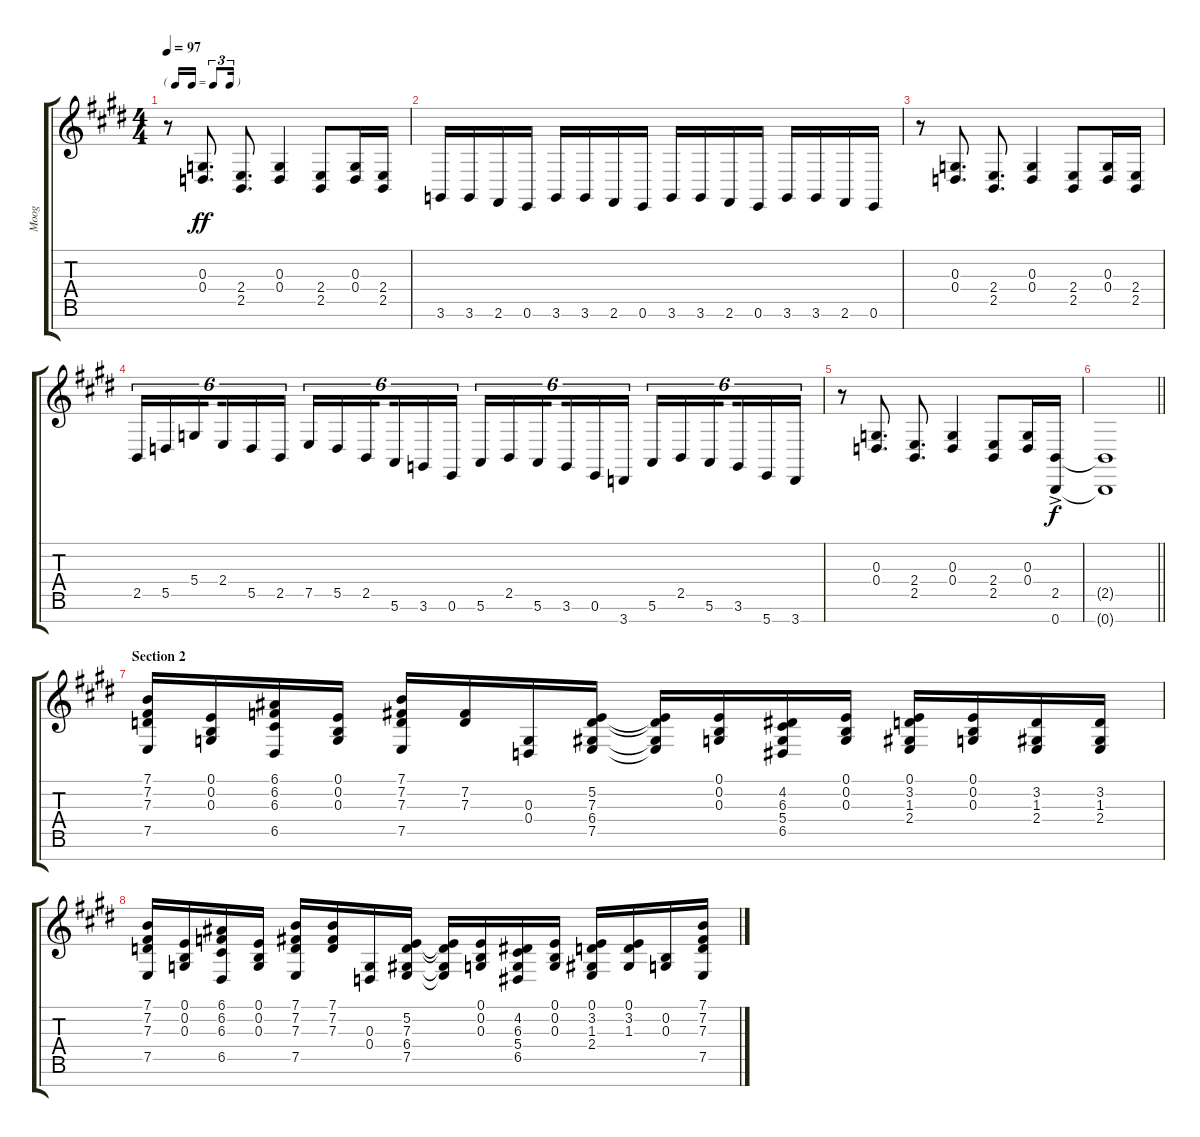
\track ("Moog" "Moog") {instrument clavinet}
\staff {score tabs}
\tuning (E4 B3 G3 D3 A2 E2 B1) {hide}
\ts (4 4)
\tf triplet16th
\tempo 97
\clef g2
\ks c#minor
r.8{dy ff} (0.3 0.4).8{d} (2.4 2.5).8{d} (0.3 0.4).4 (2.4 2.5).8 (0.3 0.4).16 (2.4 2.5).16 |
\ks e
3.6.16 3.6.16 2.6.16 0.6.16 3.6.16 3.6.16 2.6.16 0.6.16 3.6.16 3.6.16 2.6.16 0.6.16 3.6.16 3.6.16 2.6.16 0.6.16 |
\ks c#minor
r.8 (0.3 0.4).8{d} (2.4 2.5).8{d} (0.3 0.4).4 (2.4 2.5).8 (0.3 0.4).16 (2.4 2.5).16 |
2.5.16{tu (6 4)} 5.5.16{tu (6 4)} 5.4.16{tu (6 4) beam splitsecondary} 2.4.16{tu (6 4)} 5.5.16{tu (6 4)} 2.5.16{tu (6 4)} 7.5.16{tu (6 4)} 5.5.16{tu (6 4)} 2.5.16{tu (6 4) beam splitsecondary} 5.6.16{tu (6 4)} 3.6.16{tu (6 4)} 0.6.16{tu (6 4)} 5.6.16{tu (6 4)} 2.5.16{tu (6 4)} 5.6.16{tu (6 4) beam splitsecondary} 3.6.16{tu (6 4)} 0.6.16{tu (6 4)} 3.7.16{tu (6 4)} 5.6.16{tu (6 4)} 2.5.16{tu (6 4)} 5.6.16{tu (6 4) beam splitsecondary} 3.6.16{tu (6 4)} 5.7.16{tu (6 4)} 3.7.16{tu (6 4)} |
\ks e
r.8 (0.3 0.4).8{d} (2.4 2.5).8{d} (0.3 0.4).4 (2.4 2.5).8 (0.3 0.4).16 (2.5{ac} 0.7).16{dy f} |
\barLineRight lightlight
(2.5{t} 0.7{t}).1 |
\section ("" "Section 2")
\ks c#minor
(7.1 7.2 7.3 7.5).16 (0.1 0.2 0.3).16 (6.1 6.2 6.3 6.5).16 (0.1 0.2 0.3).16 (7.1 7.2 7.3 7.5).16 (7.2 7.3).16 (0.3 0.4).16 (5.2 7.3 6.4 7.5).16 (5.2{t} 7.3{t} 6.4{t} 7.5{t}).16 (0.1 0.2 0.3).16 (4.2 6.3 5.4 6.5).16 (0.1 0.2 0.3).16 (0.1 3.2 1.3 2.4).16 (0.1 0.2 0.3).16 (3.2 1.3 2.4).16 (3.2 1.3 2.4).16 |
\ks e
(7.1 7.2 7.3 7.5).16 (0.1 0.2 0.3).16 (6.1 6.2 6.3 6.5).16 (0.1 0.2 0.3).16 (7.1 7.2 7.3 7.5).16 (7.1 7.2 7.3).16 (0.3 0.4).16 (5.2 7.3 6.4 7.5).16 (5.2{t} 7.3{t} 6.4{t} 7.5{t}).16 (0.1 0.2 0.3).16 (4.2 6.3 5.4 6.5).16 (0.1 0.2 0.3).16 (0.1 3.2 1.3 2.4).16 (0.1 3.2 1.3).16 (0.2 0.3).16 (7.1 7.2 7.3 7.5).16
